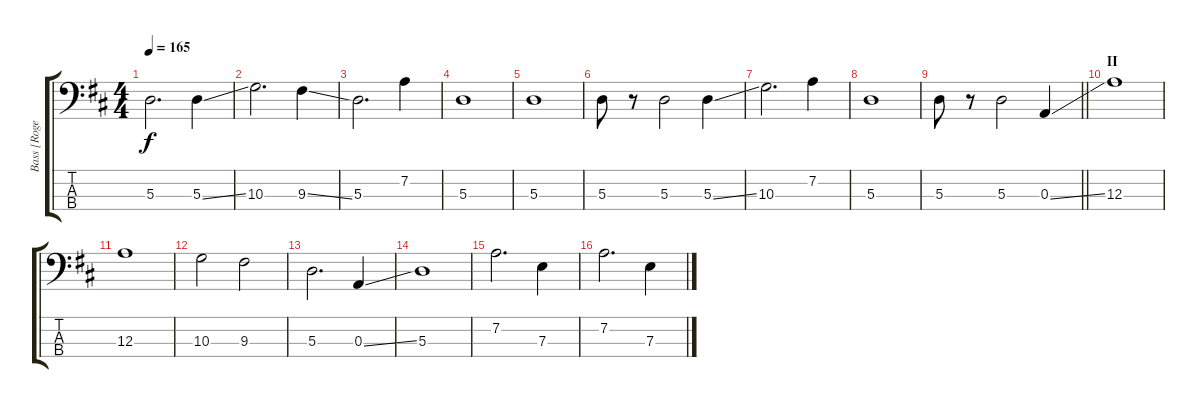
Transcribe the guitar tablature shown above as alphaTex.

\track ("Bass [Roger Waters]" "Bass [Roge") {instrument electricbassfinger}
\staff {score tabs}
\tuning (G2 D2 A1 E1) {hide}
\ts (4 4)
\tempo 165
\clef f4
\ks d
5.3.2{d dy f} 5.3{ss}.4 |
10.3.2{d} 9.3{ss}.4 |
5.3.2{d} 7.2.4 |
5.3.1 |
5.3.1 |
5.3.8 r.8 5.3.2 5.3{ss}.4 |
10.3.2{d} 7.2.4 |
5.3.1 |
\barLineRight lightlight
5.3.8 r.8 5.3.2 0.3{ss}.4 |
\section ("" "II")
12.3.1 |
12.3.1 |
10.3.2 9.3.2 |
5.3.2{d} 0.3{ss}.4 |
5.3.1 |
7.2.2{d} 7.3.4 |
7.2.2{d} 7.3.4
